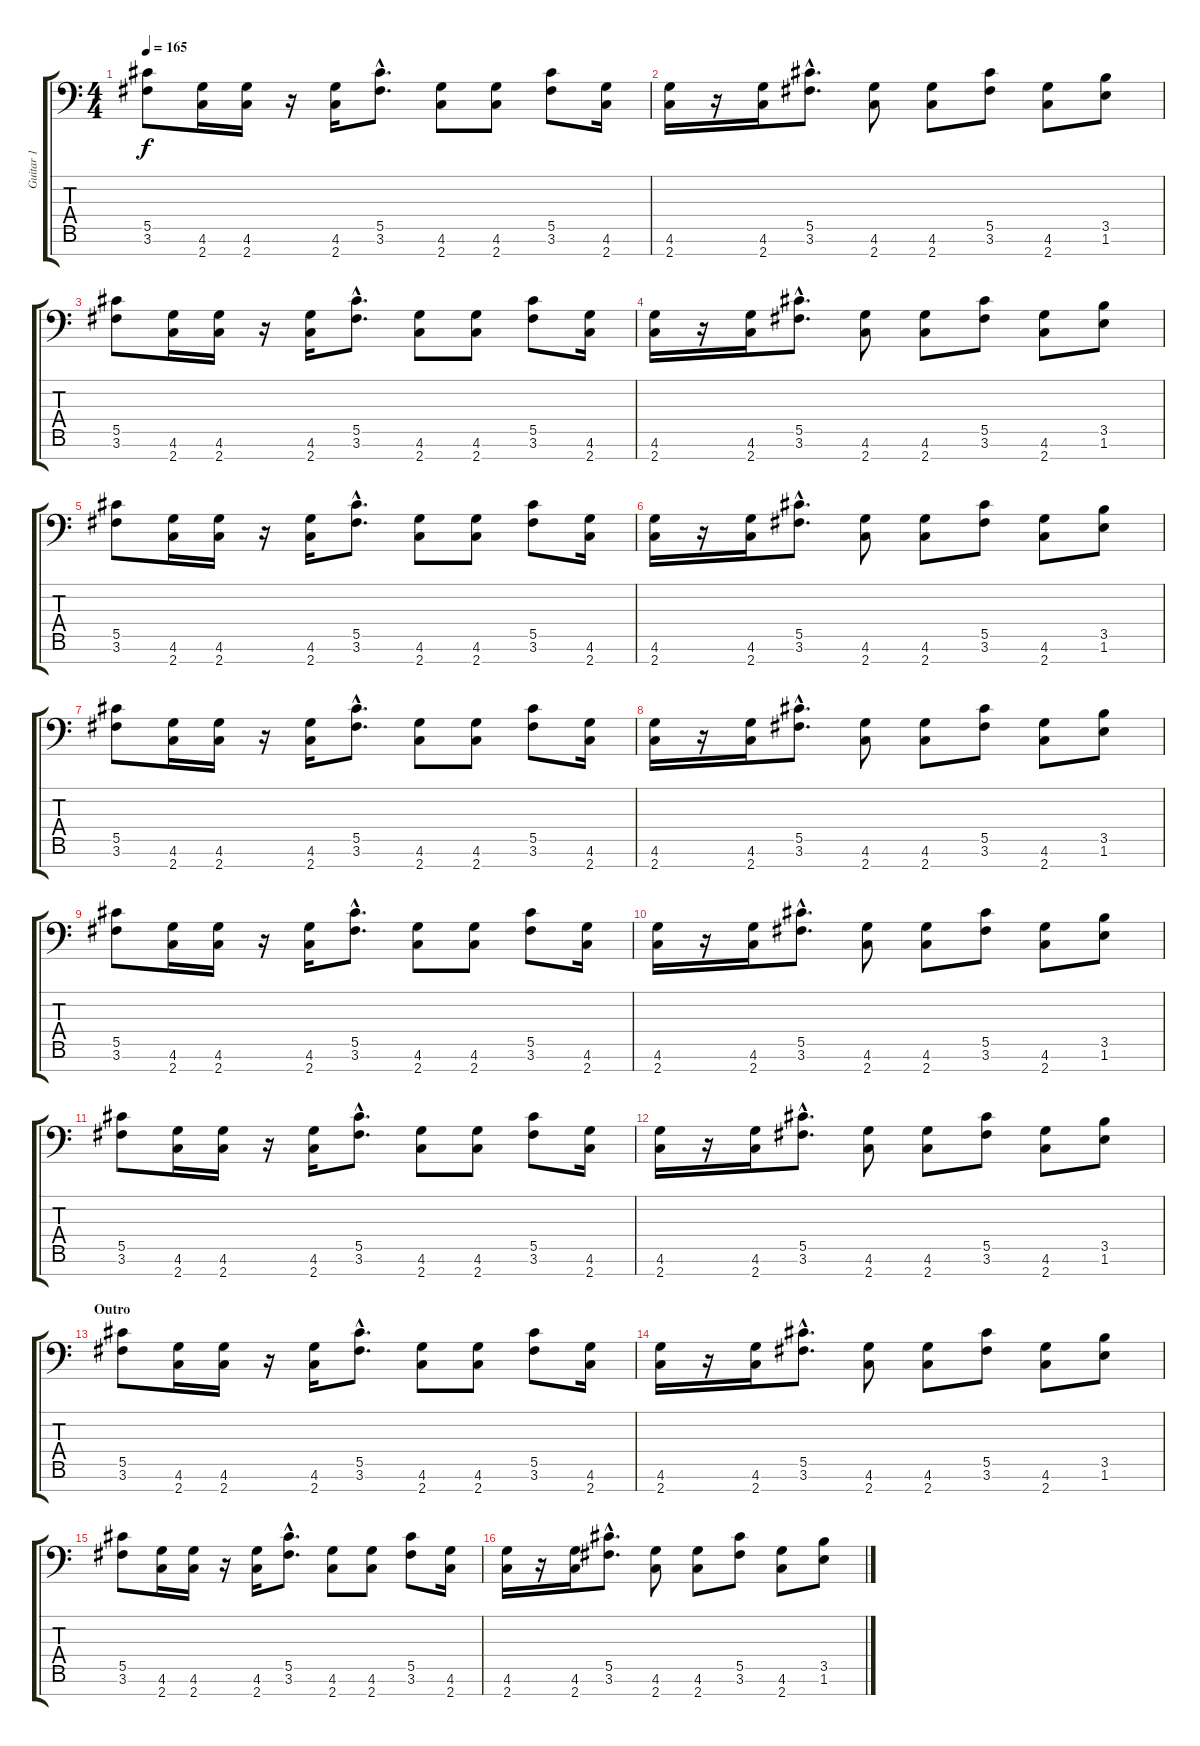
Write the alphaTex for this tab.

\track ("Guitar 1" "Guitar 1") {instrument distortionguitar}
\staff {score tabs}
\tuning (Eb4 Bb3 Gb3 Db3 Ab2 Eb2 Bb1) {hide}
\ts (4 4)
\tempo 165
\clef f4
\ks c
(5.5 3.6).8{dy f} (4.6 2.7).16 (4.6 2.7).16 r.16 (4.6 2.7).16 (5.5{hac} 3.6{hac}).8{d} (4.6 2.7).8 (4.6 2.7).8 (5.5 3.6).8 (4.6 2.7).16 |
(4.6 2.7).16 r.16 (4.6 2.7).16 (5.5{hac} 3.6{hac}).8{d} (4.6 2.7).8 (4.6 2.7).8 (5.5 3.6).8 (4.6 2.7).8 (3.5 1.6).8 |
(5.5 3.6).8 (4.6 2.7).16 (4.6 2.7).16 r.16 (4.6 2.7).16 (5.5{hac} 3.6{hac}).8{d} (4.6 2.7).8 (4.6 2.7).8 (5.5 3.6).8 (4.6 2.7).16 |
(4.6 2.7).16 r.16 (4.6 2.7).16 (5.5{hac} 3.6{hac}).8{d} (4.6 2.7).8 (4.6 2.7).8 (5.5 3.6).8 (4.6 2.7).8 (3.5 1.6).8 |
(5.5 3.6).8 (4.6 2.7).16 (4.6 2.7).16 r.16 (4.6 2.7).16 (5.5{hac} 3.6{hac}).8{d} (4.6 2.7).8 (4.6 2.7).8 (5.5 3.6).8 (4.6 2.7).16 |
(4.6 2.7).16 r.16 (4.6 2.7).16 (5.5{hac} 3.6{hac}).8{d} (4.6 2.7).8 (4.6 2.7).8 (5.5 3.6).8 (4.6 2.7).8 (3.5 1.6).8 |
(5.5 3.6).8 (4.6 2.7).16 (4.6 2.7).16 r.16 (4.6 2.7).16 (5.5{hac} 3.6{hac}).8{d} (4.6 2.7).8 (4.6 2.7).8 (5.5 3.6).8 (4.6 2.7).16 |
(4.6 2.7).16 r.16 (4.6 2.7).16 (5.5{hac} 3.6{hac}).8{d} (4.6 2.7).8 (4.6 2.7).8 (5.5 3.6).8 (4.6 2.7).8 (3.5 1.6).8 |
(5.5 3.6).8 (4.6 2.7).16 (4.6 2.7).16 r.16 (4.6 2.7).16 (5.5{hac} 3.6{hac}).8{d} (4.6 2.7).8 (4.6 2.7).8 (5.5 3.6).8 (4.6 2.7).16 |
(4.6 2.7).16 r.16 (4.6 2.7).16 (5.5{hac} 3.6{hac}).8{d} (4.6 2.7).8 (4.6 2.7).8 (5.5 3.6).8 (4.6 2.7).8 (3.5 1.6).8 |
(5.5 3.6).8 (4.6 2.7).16 (4.6 2.7).16 r.16 (4.6 2.7).16 (5.5{hac} 3.6{hac}).8{d} (4.6 2.7).8 (4.6 2.7).8 (5.5 3.6).8 (4.6 2.7).16 |
(4.6 2.7).16 r.16 (4.6 2.7).16 (5.5{hac} 3.6{hac}).8{d} (4.6 2.7).8 (4.6 2.7).8 (5.5 3.6).8 (4.6 2.7).8 (3.5 1.6).8 |
\section ("" "Outro")
(5.5 3.6).8 (4.6 2.7).16 (4.6 2.7).16 r.16 (4.6 2.7).16 (5.5{hac} 3.6{hac}).8{d} (4.6 2.7).8 (4.6 2.7).8 (5.5 3.6).8 (4.6 2.7).16 |
(4.6 2.7).16 r.16 (4.6 2.7).16 (5.5{hac} 3.6{hac}).8{d} (4.6 2.7).8 (4.6 2.7).8 (5.5 3.6).8 (4.6 2.7).8 (3.5 1.6).8 |
(5.5 3.6).8 (4.6 2.7).16 (4.6 2.7).16 r.16 (4.6 2.7).16 (5.5{hac} 3.6{hac}).8{d} (4.6 2.7).8 (4.6 2.7).8 (5.5 3.6).8 (4.6 2.7).16 |
(4.6 2.7).16 r.16 (4.6 2.7).16 (5.5{hac} 3.6{hac}).8{d} (4.6 2.7).8 (4.6 2.7).8 (5.5 3.6).8 (4.6 2.7).8 (3.5 1.6).8
